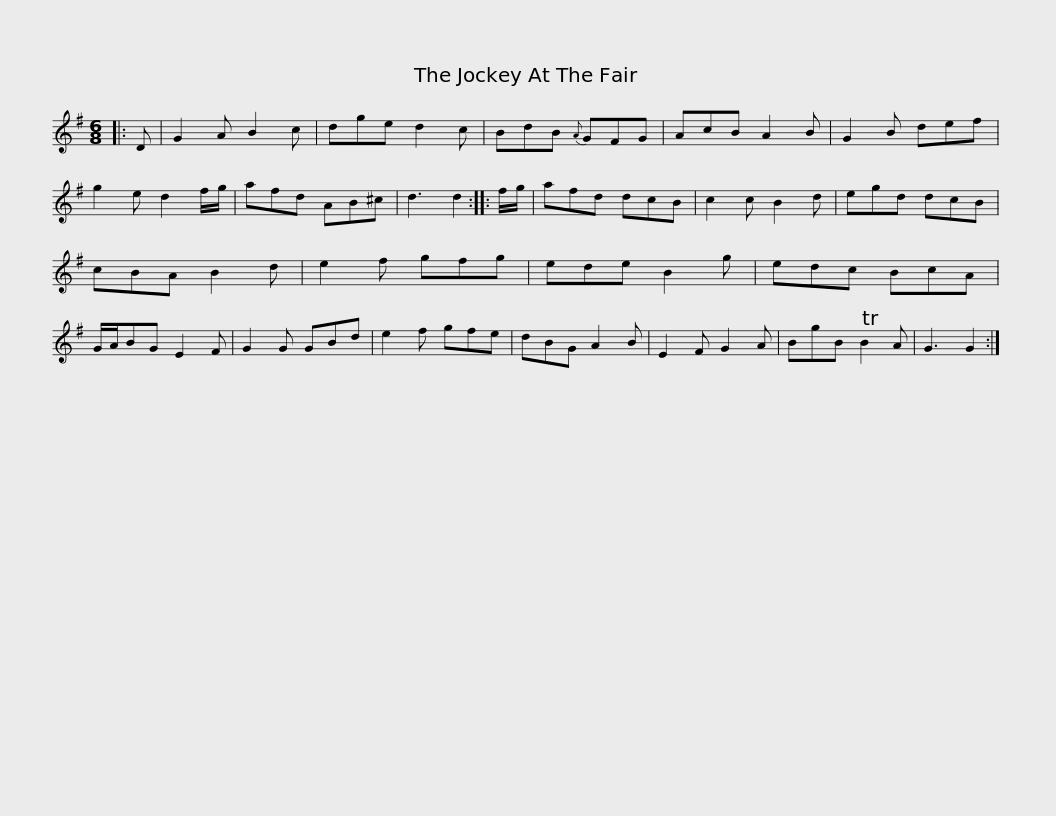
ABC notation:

X:1
L:1/8
M:6/8
I:linebreak $
K:G
V:1 treble
V:1
|: D | G2 A B2 c | dge d2 c | BdB{A} GFG | AcB A2 B | %5
 G2 B def | g2 e d2 f/g/ | afd AB^c |$ d3 d2 :: f/g/ | %10
 afd dcB | c2 c B2 d | egd dcB | cBA B2 d | e2 f gfg | %15
 ede B2 g | edc BcA |$ G/A/BG E2 F | G2 G GBd | e2 f gfe | %20
 dBG A2 B | E2 F G2 A | BgB TB2 A | G3 G2 :| %24
